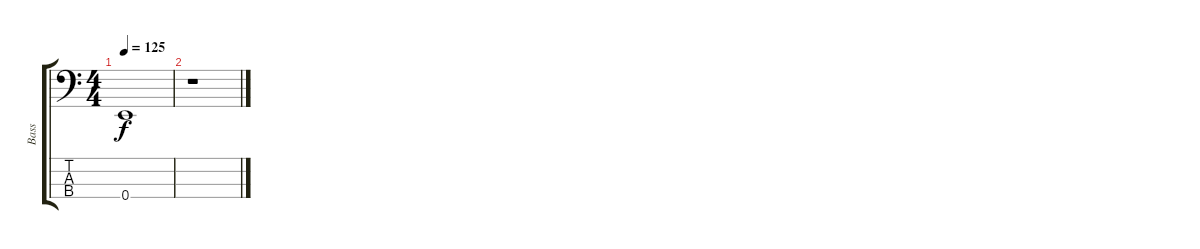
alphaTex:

\track ("Bass" "Bass") {instrument electricbassfinger}
\staff {score tabs}
\tuning (G2 D2 A1 E1) {hide}
\ts (4 4)
\tempo 125
\clef f4
\ks c
0.4.1{dy f} |
r.1
